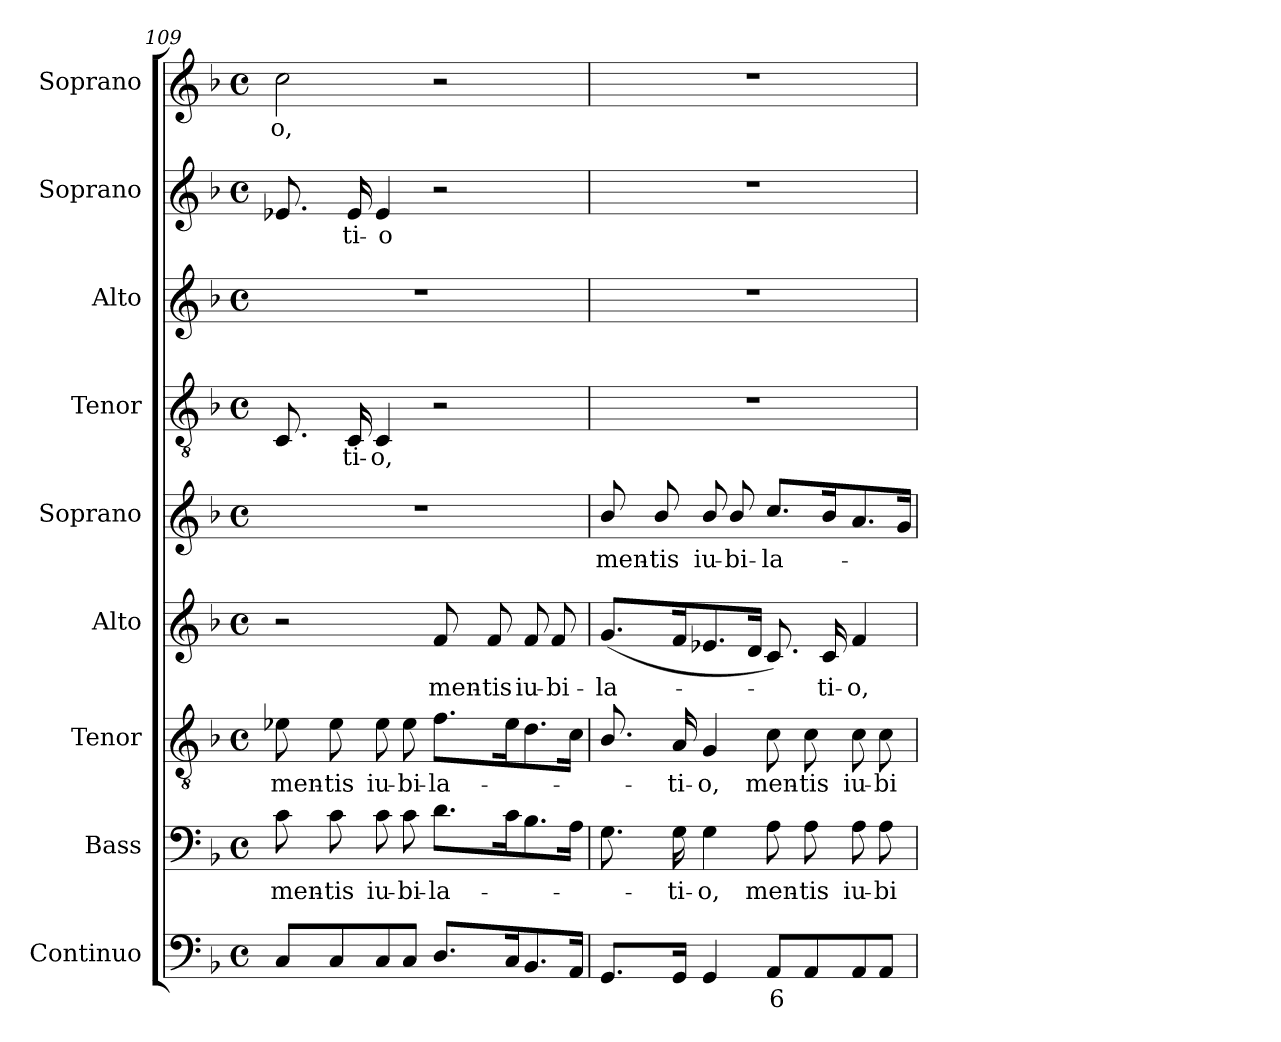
**kern	**text	**kern	**text	**kern	**text	**kern	**text	**kern	**text	**kern	**text	**kern	**kern	**text	**kern	**text
*part9	*part9	*part8	*part8	*part7	*part7	*part6	*part6	*part5	*part5	*part4	*part4	*part3	*part2	*part2	*part1	*part1
*staff9	*staff9	*staff8	*staff8	*staff7	*staff7	*staff6	*staff6	*staff5	*staff5	*staff4	*staff4	*staff3	*staff2	*staff2	*staff1	*staff1
*I"Continuo	*	*I"Bass	*	*I"Tenor	*	*I"Alto	*	*I"Soprano	*	*I"Tenor	*	*I"Alto	*I"Soprano	*	*I"Soprano	*
*I'Cont.	*	*I'B.	*	*I'T.	*	*I'A.	*	*I'S.	*	*I'T.	*	*I'A.	*I'S.	*	*I'S.	*
!!LO:LB:g=z
*clefF4	*	*clefF4	*	*clefGv2	*	*clefG2	*	*clefG2	*	*clefGv2	*	*clefG2	*clefG2	*	*clefG2	*
*	*	*	*	*ITrd7c12	*	*	*	*	*	*ITrd7c12	*	*	*	*	*	*
*k[b-]	*	*k[b-]	*	*k[b-]	*	*k[b-]	*	*k[b-]	*	*k[b-]	*	*k[b-]	*k[b-]	*	*k[b-]	*
*F:	*	*F:	*	*F:	*	*F:	*	*F:	*	*F:	*	*F:	*F:	*	*F:	*
*M4/4	*	*M4/4	*	*M4/4	*	*M4/4	*	*M4/4	*	*M4/4	*	*M4/4	*M4/4	*	*M4/4	*
*met(c)	*	*met(c)	*	*met(c)	*	*met(c)	*	*met(c)	*	*met(c)	*	*met(c)	*met(c)	*	*met(c)	*
=109	=109	=109	=109	=109	=109	=109	=109	=109	=109	=109	=109	=109	=109	=109	=109	=109
!	!	!	!LO:LY:b:color=#000000	!	!	!	!	!	!	!	!	!	!	!	!	!
!	!	!	!	!	!LO:LY:b:color=#000000	!	!	!	!	!	!	!	!	!	!	!
!	!	!	!	!	!	!	!	!	!	!	!	!	!	!	!	!LO:LY:b:color=#000000
8Ci/L	.	8ci\	men-	8E-Xi\	men-	2r	.	1r	.	8.CCi/	.	1r	8.e-Xi/	.	2cci\	-o,
!	!	!	!LO:LY:b:color=#000000	!	!	!	!	!	!	!	!	!	!	!	!	!
!	!	!	!	!	!LO:LY:b:color=#000000	!	!	!	!	!	!	!	!	!	!	!
8Ci/	.	8ci\	-tis	8E-i\	-tis	.	.	.	.	.	.	.	.	.	.	.
!	!	!	!	!	!	!	!	!	!	!	!LO:LY:b:color=#000000	!	!	!	!	!
!	!	!	!	!	!	!	!	!	!	!	!	!	!	!LO:LY:b:color=#000000	!	!
.	.	.	.	.	.	.	.	.	.	16CCi/	-ti-	.	16e-i/	-ti-	.	.
!	!	!	!LO:LY:b:color=#000000	!	!	!	!	!	!	!	!	!	!	!	!	!
!	!	!	!	!	!LO:LY:b:color=#000000	!	!	!	!	!	!	!	!	!	!	!
!	!	!	!	!	!	!	!	!	!	!	!LO:LY:b:color=#000000	!	!	!	!	!
!	!	!	!	!	!	!	!	!	!	!	!	!	!	!LO:LY:b:color=#000000	!	!
8Ci/	.	8ci\	iu-	8E-i\	iu-	.	.	.	.	4CCi/	-o,	.	4e-i/	-o	.	.
!	!	!	!LO:LY:b:color=#000000	!	!	!	!	!	!	!	!	!	!	!	!	!
!	!	!	!	!	!LO:LY:b:color=#000000	!	!	!	!	!	!	!	!	!	!	!
8Ci/J	.	8ci\	-bi-	8E-i\	-bi-	.	.	.	.	.	.	.	.	.	.	.
!	!	!	!LO:LY:b:color=#000000	!	!	!	!	!	!	!	!	!	!	!	!	!
!	!	!	!	!	!LO:LY:b:color=#000000	!	!	!	!	!	!	!	!	!	!	!
!	!	!	!	!	!	!	!LO:LY:b:color=#000000	!	!	!	!	!	!	!	!	!
8.Di/L	.	8.di\L	-la-	8.Fi\L	-la-	8fi/	men-	.	.	2r	.	.	2r	.	2r	.
!	!	!	!	!	!	!	!LO:LY:b:color=#000000	!	!	!	!	!	!	!	!	!
.	.	.	.	.	.	8fi/	-tis	.	.	.	.	.	.	.	.	.
16Ci/k	.	16ci\k	.	16E-i\k	.	.	.	.	.	.	.	.	.	.	.	.
!	!	!	!	!	!	!	!LO:LY:b:color=#000000	!	!	!	!	!	!	!	!	!
8.BB-i/	.	8.B-i\	.	8.Di\	.	8fi/	iu-	.	.	.	.	.	.	.	.	.
!	!	!	!	!	!	!	!LO:LY:b:color=#000000	!	!	!	!	!	!	!	!	!
.	.	.	.	.	.	8fi/	-bi-	.	.	.	.	.	.	.	.	.
16AAi/Jk	.	16Ai\Jk	.	16Ci\Jk	.	.	.	.	.	.	.	.	.	.	.	.
=110	=110	=110	=110	=110	=110	=110	=110	=110	=110	=110	=110	=110	=110	=110	=110	=110
!	!	!	!	!	!	!	!LO:LY:b:color=#000000	!	!	!	!	!	!	!	!	!
!	!	!	!	!	!	!	!	!	!LO:LY:b:color=#000000	!	!	!	!	!	!	!
8.GGi/L	.	8.Gi\	.	8.BB-i/	.	(8.gi/L	-la-	8b-i/	men-	1r	.	1r	1r	.	1r	.
!	!	!	!	!	!	!	!	!	!LO:LY:b:color=#000000	!	!	!	!	!	!	!
.	.	.	.	.	.	.	.	8b-i/	-tis	.	.	.	.	.	.	.
!	!	!	!LO:LY:b:color=#000000	!	!	!	!	!	!	!	!	!	!	!	!	!
!	!	!	!	!	!LO:LY:b:color=#000000	!	!	!	!	!	!	!	!	!	!	!
16GGi/Jk	.	16Gi\	-ti-	16AAi/	-ti-	16fi/k	.	.	.	.	.	.	.	.	.	.
!	!	!	!LO:LY:b:color=#000000	!	!	!	!	!	!	!	!	!	!	!	!	!
!	!	!	!	!	!LO:LY:b:color=#000000	!	!	!	!	!	!	!	!	!	!	!
!	!	!	!	!	!	!	!	!	!LO:LY:b:color=#000000	!	!	!	!	!	!	!
4GGi/	.	4Gi\	-o,	4GGi/	-o,	8.e-Xi/	.	8b-i/	iu-	.	.	.	.	.	.	.
!	!	!	!	!	!	!	!	!	!LO:LY:b:color=#000000	!	!	!	!	!	!	!
.	.	.	.	.	.	.	.	8b-i/	-bi-	.	.	.	.	.	.	.
.	.	.	.	.	.	16di/Jk	.	.	.	.	.	.	.	.	.	.
!	!LO:LY:b:color=#000000	!	!	!	!	!	!	!	!	!	!	!	!	!	!	!
!	!	!	!LO:LY:b:color=#000000	!	!	!	!	!	!	!	!	!	!	!	!	!
!	!	!	!	!	!LO:LY:b:color=#000000	!	!	!	!	!	!	!	!	!	!	!
!	!	!	!	!	!	!	!	!	!LO:LY:b:color=#000000	!	!	!	!	!	!	!
8AAi/L	6	8Ai\	men-	8Ci\	men-	8.ci/)	.	8.cci/L	-la-	.	.	.	.	.	.	.
!	!	!	!LO:LY:b:color=#000000	!	!	!	!	!	!	!	!	!	!	!	!	!
!	!	!	!	!	!LO:LY:b:color=#000000	!	!	!	!	!	!	!	!	!	!	!
8AAi/	.	8Ai\	-tis	8Ci\	-tis	.	.	.	.	.	.	.	.	.	.	.
!	!	!	!	!	!	!	!LO:LY:b:color=#000000	!	!	!	!	!	!	!	!	!
.	.	.	.	.	.	16ci/	-ti-	16b-i/k	.	.	.	.	.	.	.	.
!	!	!	!LO:LY:b:color=#000000	!	!	!	!	!	!	!	!	!	!	!	!	!
!	!	!	!	!	!LO:LY:b:color=#000000	!	!	!	!	!	!	!	!	!	!	!
!	!	!	!	!	!	!	!LO:LY:b:color=#000000	!	!	!	!	!	!	!	!	!
8AAi/	.	8Ai\	iu-	8Ci\	iu-	4fi/	-o,	8.ai/	.	.	.	.	.	.	.	.
!	!	!	!LO:LY:b:color=#000000	!	!	!	!	!	!	!	!	!	!	!	!	!
!	!	!	!	!	!LO:LY:b:color=#000000	!	!	!	!	!	!	!	!	!	!	!
8AAi/J	.	8Ai\	-bi-	8Ci\	-bi-	.	.	.	.	.	.	.	.	.	.	.
.	.	.	.	.	.	.	.	16gi/Jk	.	.	.	.	.	.	.	.
=	=	=	=	=	=	=	=	=	=	=	=	=	=	=	=	=
*-	*-	*-	*-	*-	*-	*-	*-	*-	*-	*-	*-	*-	*-	*-	*-	*-
